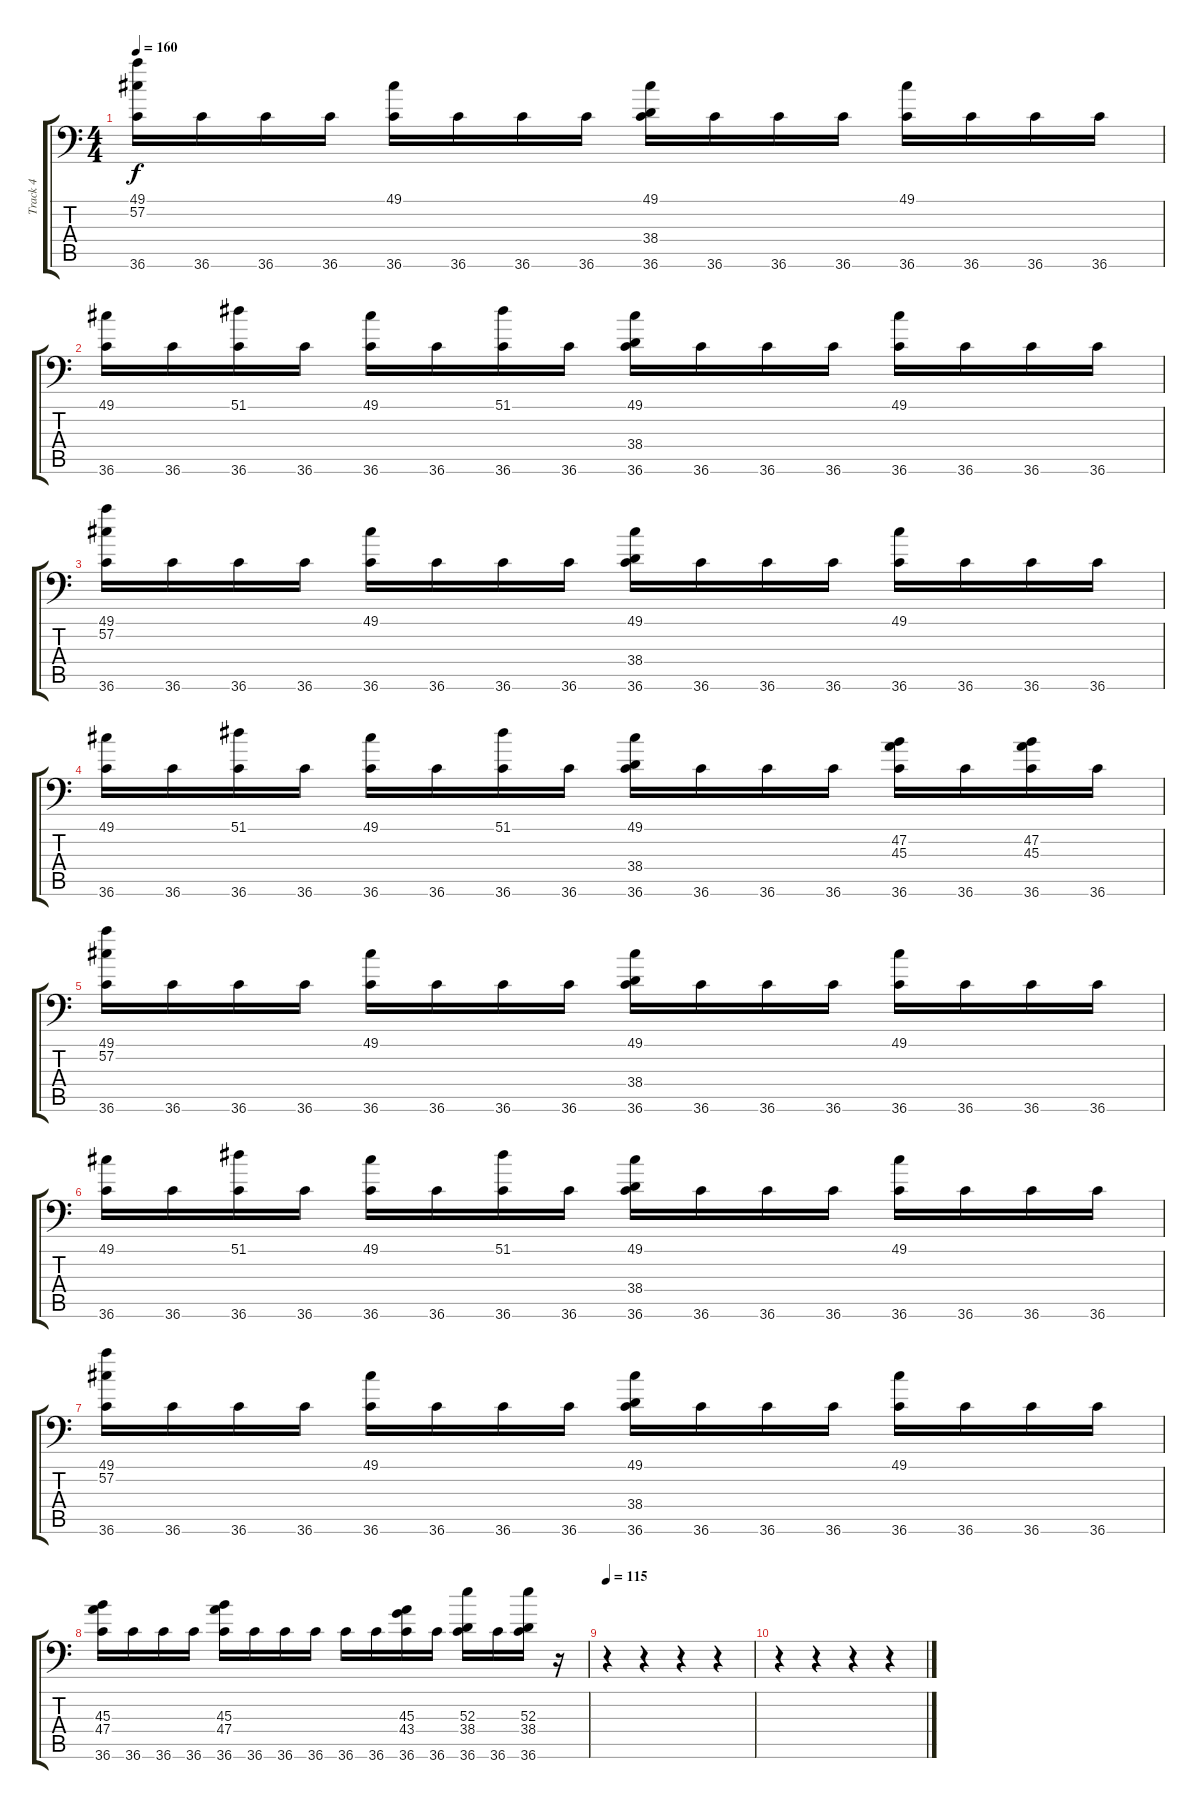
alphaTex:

\track ("Track 4" "Track 4") {instrument acousticgrandpiano}
\staff {score tabs}
\tuning (C-1 C-1 C-1 C-1 C-1 C-1) {hide}
\ts (4 4)
\tempo 160
\clef f4
\ks c
(49.1 57.2 36.6).16{dy f} 36.6.16 36.6.16 36.6.16 (49.1 36.6).16 36.6.16 36.6.16 36.6.16 (49.1 38.4 36.6).16 36.6.16 36.6.16 36.6.16 (49.1 36.6).16 36.6.16 36.6.16 36.6.16 |
(49.1 36.6).16 36.6.16 (51.1 36.6).16 36.6.16 (49.1 36.6).16 36.6.16 (51.1 36.6).16 36.6.16 (49.1 38.4 36.6).16 36.6.16 36.6.16 36.6.16 (49.1 36.6).16 36.6.16 36.6.16 36.6.16 |
(49.1 57.2 36.6).16 36.6.16 36.6.16 36.6.16 (49.1 36.6).16 36.6.16 36.6.16 36.6.16 (49.1 38.4 36.6).16 36.6.16 36.6.16 36.6.16 (49.1 36.6).16 36.6.16 36.6.16 36.6.16 |
(49.1 36.6).16 36.6.16 (51.1 36.6).16 36.6.16 (49.1 36.6).16 36.6.16 (51.1 36.6).16 36.6.16 (49.1 38.4 36.6).16 36.6.16 36.6.16 36.6.16 (47.2 45.3 36.6).16 36.6.16 (47.2 45.3 36.6).16 36.6.16 |
(49.1 57.2 36.6).16 36.6.16 36.6.16 36.6.16 (49.1 36.6).16 36.6.16 36.6.16 36.6.16 (49.1 38.4 36.6).16 36.6.16 36.6.16 36.6.16 (49.1 36.6).16 36.6.16 36.6.16 36.6.16 |
(49.1 36.6).16 36.6.16 (51.1 36.6).16 36.6.16 (49.1 36.6).16 36.6.16 (51.1 36.6).16 36.6.16 (49.1 38.4 36.6).16 36.6.16 36.6.16 36.6.16 (49.1 36.6).16 36.6.16 36.6.16 36.6.16 |
(49.1 57.2 36.6).16 36.6.16 36.6.16 36.6.16 (49.1 36.6).16 36.6.16 36.6.16 36.6.16 (49.1 38.4 36.6).16 36.6.16 36.6.16 36.6.16 (49.1 36.6).16 36.6.16 36.6.16 36.6.16 |
(45.3 47.4 36.6).16 36.6.16 36.6.16 36.6.16 (45.3 47.4 36.6).16 36.6.16 36.6.16 36.6.16 36.6.16 36.6.16 (45.3 43.4 36.6).16 36.6.16 (52.3 38.4 36.6).16 36.6.16 (52.3 38.4 36.6).16 r.16 |
\tempo 115
r.4 r.4 r.4 r.4 |
r.4 r.4 r.4 r.4
